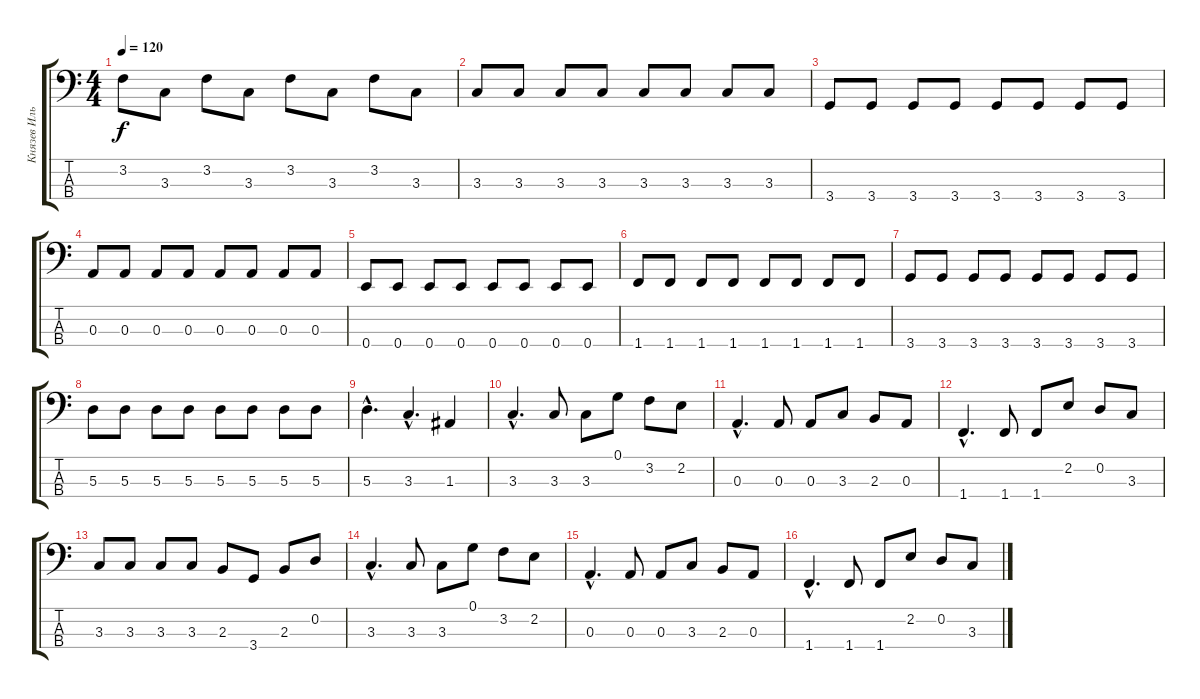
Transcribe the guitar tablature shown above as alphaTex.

\track ("Князев Илья" "Князев Иль") {instrument electricbasspick}
\staff {score tabs}
\tuning (G2 D2 A1 E1) {hide}
\ts (4 4)
\tempo 120
\clef f4
\ks c
3.2.8{dy f} 3.3.8 3.2.8 3.3.8 3.2.8 3.3.8 3.2.8 3.3.8 |
3.3.8 3.3.8 3.3.8 3.3.8 3.3.8 3.3.8 3.3.8 3.3.8 |
3.4.8 3.4.8 3.4.8 3.4.8 3.4.8 3.4.8 3.4.8 3.4.8 |
0.3.8 0.3.8 0.3.8 0.3.8 0.3.8 0.3.8 0.3.8 0.3.8 |
0.4.8 0.4.8 0.4.8 0.4.8 0.4.8 0.4.8 0.4.8 0.4.8 |
1.4.8 1.4.8 1.4.8 1.4.8 1.4.8 1.4.8 1.4.8 1.4.8 |
3.4.8 3.4.8 3.4.8 3.4.8 3.4.8 3.4.8 3.4.8 3.4.8 |
5.3.8 5.3.8 5.3.8 5.3.8 5.3.8 5.3.8 5.3.8 5.3.8 |
5.3{hac}.4{d} 3.3{hac}.4{d} 1.3.4 |
3.3{hac}.4{d} 3.3.8 3.3.8 0.1.8 3.2.8 2.2.8 |
0.3{hac}.4{d} 0.3.8 0.3.8 3.3.8 2.3.8 0.3.8 |
1.4{hac}.4{d} 1.4.8 1.4.8 2.2.8 0.2.8 3.3.8 |
3.3.8 3.3.8 3.3.8 3.3.8 2.3.8 3.4.8 2.3.8 0.2.8 |
3.3{hac}.4{d} 3.3.8 3.3.8 0.1.8 3.2.8 2.2.8 |
0.3{hac}.4{d} 0.3.8 0.3.8 3.3.8 2.3.8 0.3.8 |
1.4{hac}.4{d} 1.4.8 1.4.8 2.2.8 0.2.8 3.3.8
